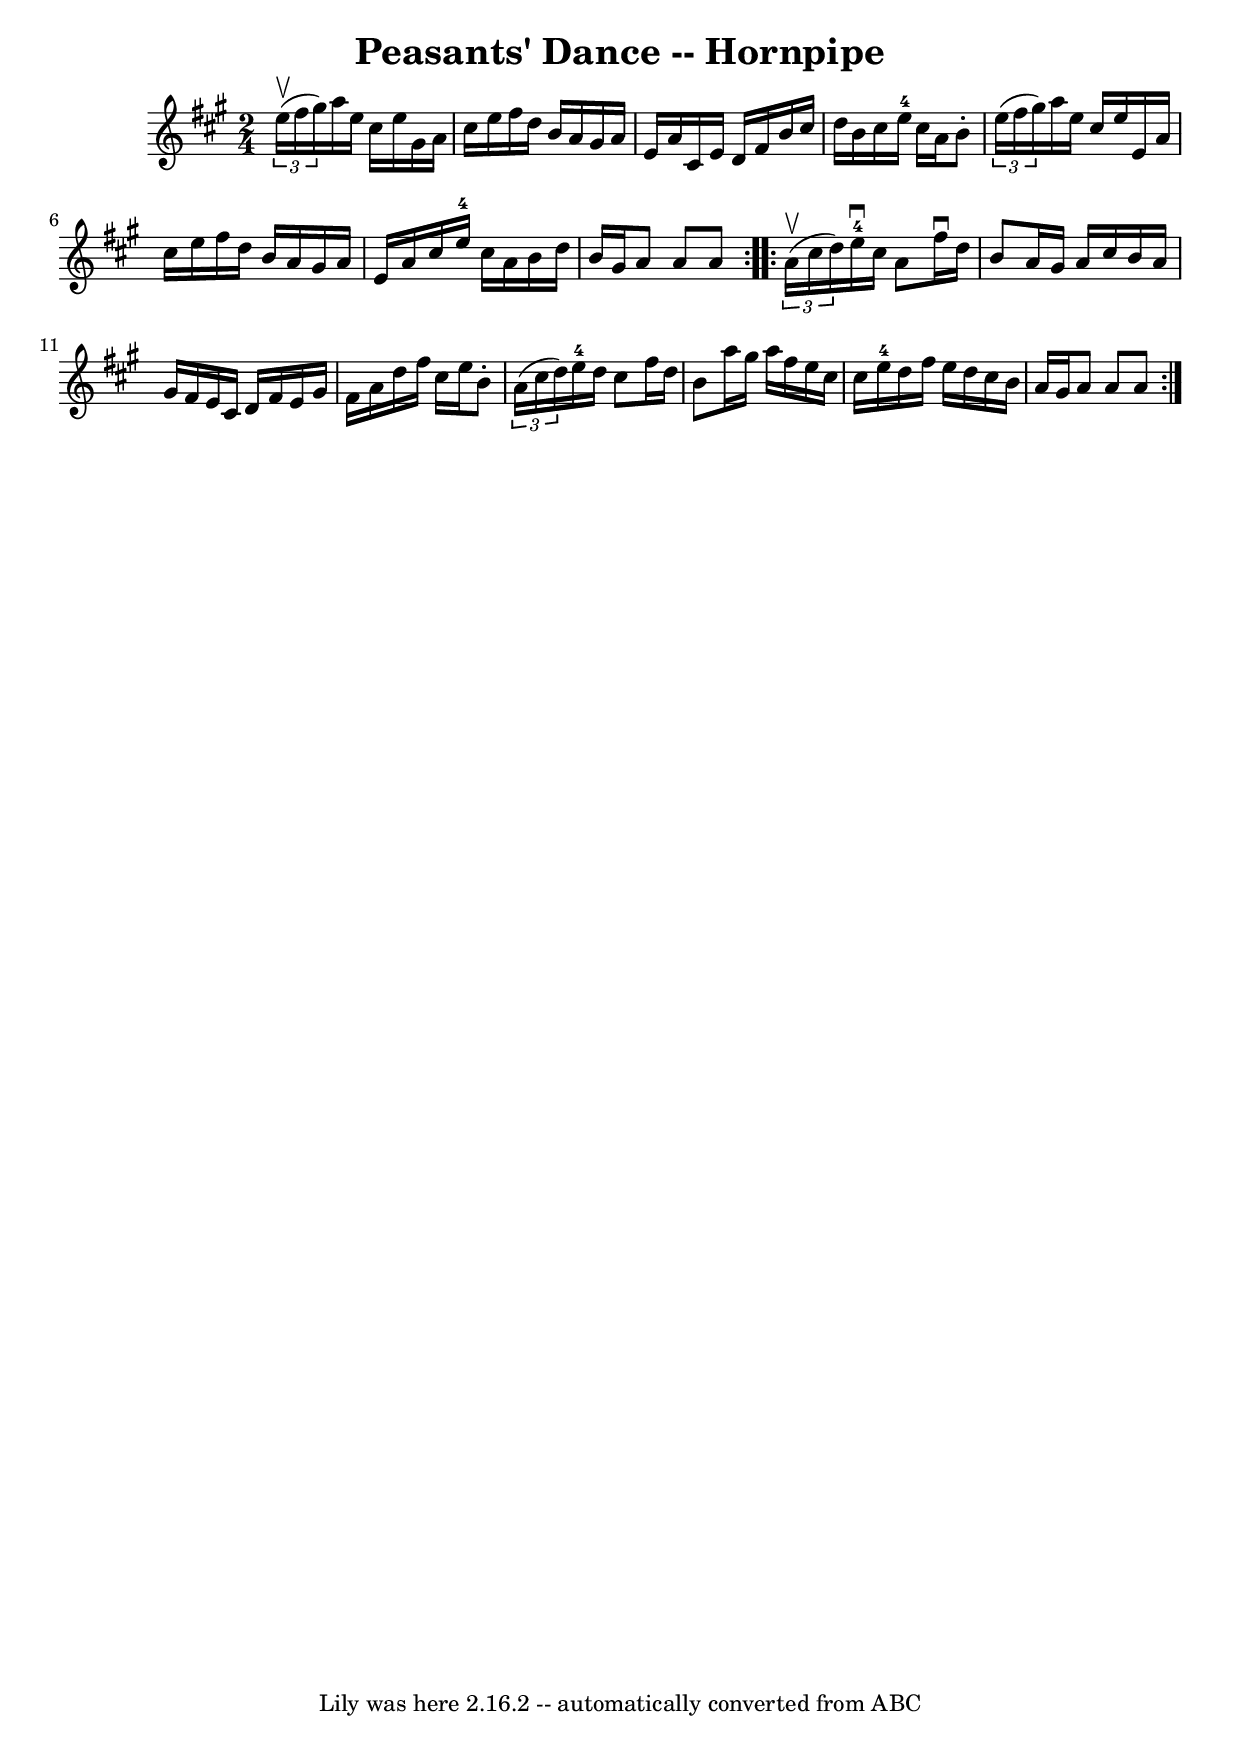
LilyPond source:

\version "2.16.2"
\include "Mammoth.ily"
\header {
  %% book = "Cole's 1000 Fiddle Tunes"
  crossRefNumber = "1"
  footnotes = ""
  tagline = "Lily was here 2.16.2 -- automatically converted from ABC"
  title = "Peasants' Dance -- Hornpipe"

}
voicedefault =  {



  \repeat volta 2 {

    \time 2/4 
    \key a \major
   \times 2/3 { e''16 (^\upbow fis''16 gis''16  
				 -) 
			       } |
    a''16 e''16 cis''16 e''16 gis'16 a'16 cis''16 
    e''16  |
    fis''16 d''16 b'16 a'16 gis'16 a'16 e'16 
    a'16  |
    cis'16 e'16 d'16 fis'16 b'16 cis''16    
    d''16 b'16  |
    cis''16 e''16-4 cis''16 a'16 b'8 -.   
    \times 2/3 { e''16 (fis''16 gis''16) 
	       } |
    a''16 e''16   
    cis''16 e''16 e'16 a'16 cis''16 e''16  |
    fis''16    
    d''16 b'16 a'16 gis'16 a'16 e'16 a'16  |
    cis''16    
    e''16-4 cis''16 a'16 b'16 d''16 b'16 gis'16  |
    a'8 
    a'8 a'8  
  }     
  \repeat volta 2 {
    \times 2/3 { a'16 (^\upbow cis''16 
		 d''16) 
	       } |
    e''16-4^\downbow cis''16 a'8 fis''16 
    ^\downbow d''16 b'8  |
    a'16 gis'16 a'16 cis''16 b'16  
    a'16 gis'16 fis'16  |
    e'16 cis'16 d'16 fis'16 e'16 
    gis'16 fis'16 a'16  |
    d''16 fis''16 cis''16 e''16    
    b'8 -.   \times 2/3 { a'16 (cis''16 d''16) 
			} |
    e''16 
    -4 d''16 cis''8 fis''16 d''16 b'8  |
    a''16 gis''16  
    a''16 fis''16 e''16 cis''16 cis''16 e''16-4 |
    
    d''16 fis''16 e''16 d''16 cis''16 b'16 a'16 gis'16  
    |
    a'8 a'8 a'8  
  }   

}

\score{
  <<

    \context Staff="default"
    {
      \voicedefault 
      
    }

  >>
  \layout {
    
  }
  \midi {
  }

}
